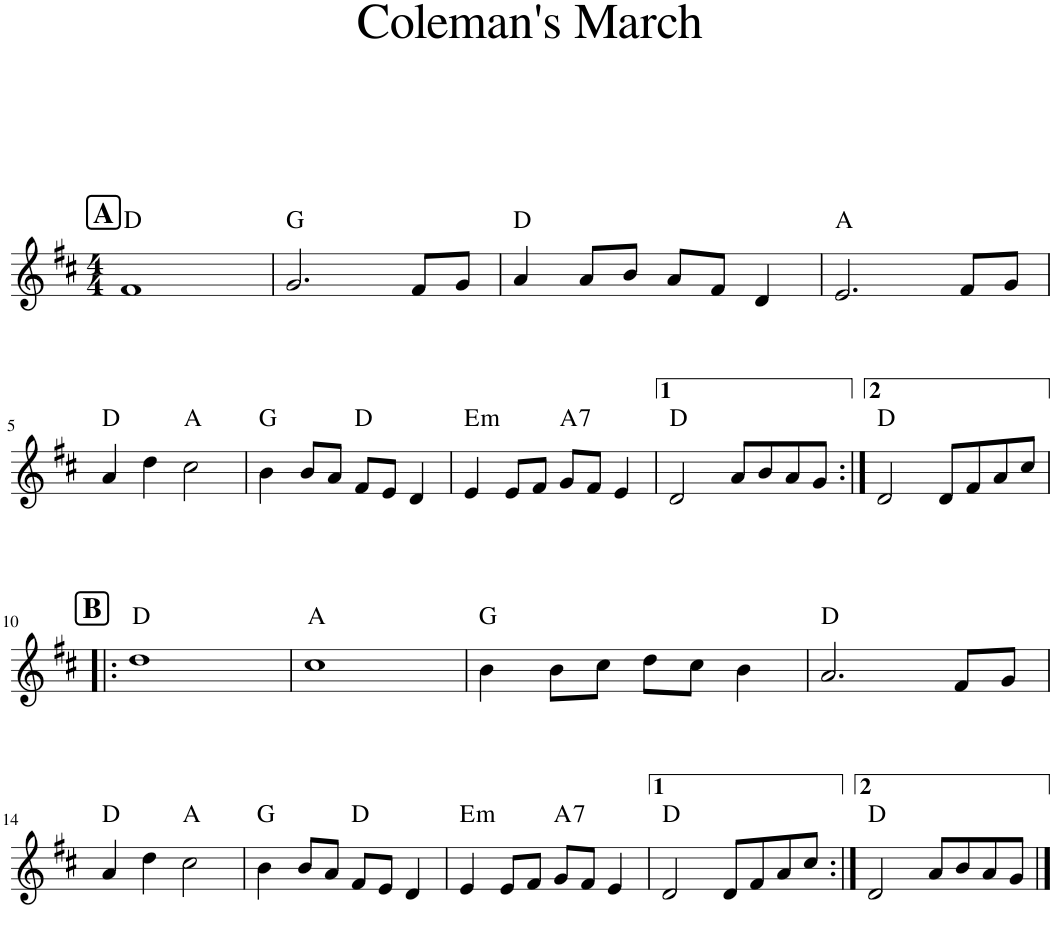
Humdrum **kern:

**kern	**harte
*part1	*part1
*staff1	*
*I"Piano	*
*I'Pno	*
*clefG2	*
*k[f#c#]	*
*D:	*
*M4/4	*
!!LO:REH:place=s1:a:B:cj:fs=14:t=A
=1	=1
1f#	D:maj
=2	=2
2.g/	G:maj
8f#/L	.
8g/J	.
=3	=3
4a/	D:maj
8a/L	.
8b/J	.
8a/L	.
8f#/J	.
4d/	.
=4	=4
2.e/	A:maj
8f#/L	.
8g/J	.
!!LO:LB:g=z
=5	=5
4a/	D:maj
4dd\	.
2cc#\	A:maj
=6	=6
4b\	G:maj
8b/L	.
8a/J	.
8f#/L	D:maj
8e/J	.
4d/	.
=7	=7
!	!LO:H:kt=m
4e/	E:min
8e/L	.
8f#/J	.
!	!LO:H:kt=7
8g/L	A:7
8f#/J	.
4e/	.
=8	=8
2d/	D:maj
8a/L	.
8b/	.
8a/	.
8g/J	.
=9:|!	=9:|!
2d/	D:maj
8d/L	.
8f#/	.
8a/	.
8cc#/J	.
!!LO:LB:g=z
!!LO:REH:place=s1:a:B:cj:fs=14:t=B
=10!|:	=10!|:
1dd	D:maj
=11	=11
1cc#	A:maj
=12	=12
4b\	G:maj
8b\L	.
8cc#\J	.
8dd\L	.
8cc#\J	.
4b\	.
=13	=13
2.a/	D:maj
8f#/L	.
8g/J	.
!!LO:LB:g=z
=14	=14
4a/	D:maj
4dd\	.
2cc#\	A:maj
=15	=15
4b\	G:maj
8b/L	.
8a/J	.
8f#/L	D:maj
8e/J	.
4d/	.
=16	=16
!	!LO:H:kt=m
4e/	E:min
8e/L	.
8f#/J	.
!	!LO:H:kt=7
8g/L	A:7
8f#/J	.
4e/	.
=17	=17
2d/	D:maj
8d/L	.
8f#/	.
8a/	.
8cc#/J	.
=18:|!	=18:|!
2d/	D:maj
8a/L	.
8b/	.
8a/	.
8g/J	.
==	==
*-	*-
